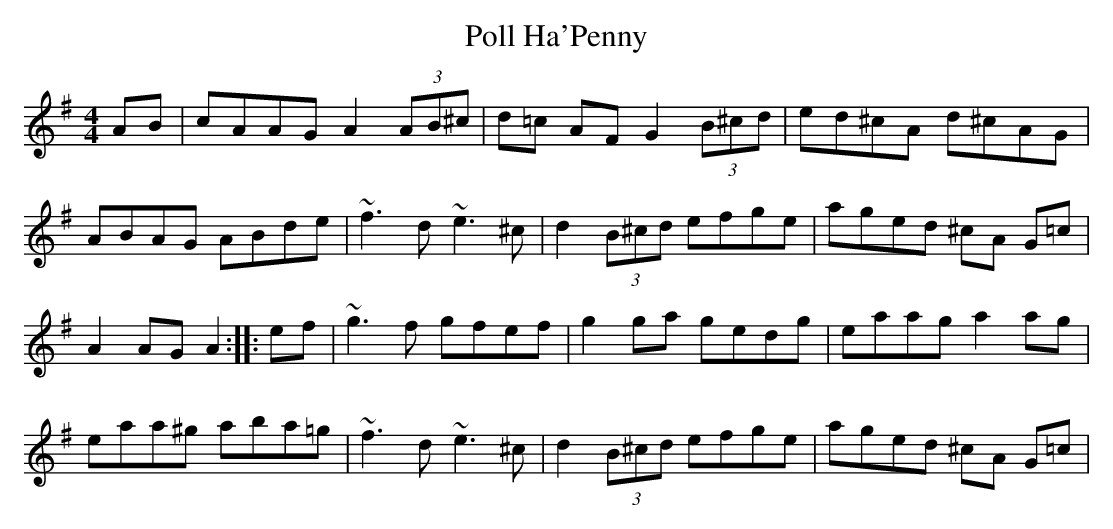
X:1
T: Poll Ha'Penny
M: 4/4
L: 1/8
K: Dmix
AB|cAAG A2 (3AB^c|d=c AF G2 (3B^cd|ed^cA d^cAG|
ABAG ABde|~f3d ~e3^c|d2 (3B^cd efge|aged ^cA G=c|
A2 AG A2:|:ef|~g3f gfef|g2ga gedg|eaag a2 ag|
eaa^g aba=g|~f3d ~e3^c|d2 (3B^cd efge|aged ^cA G=c|
